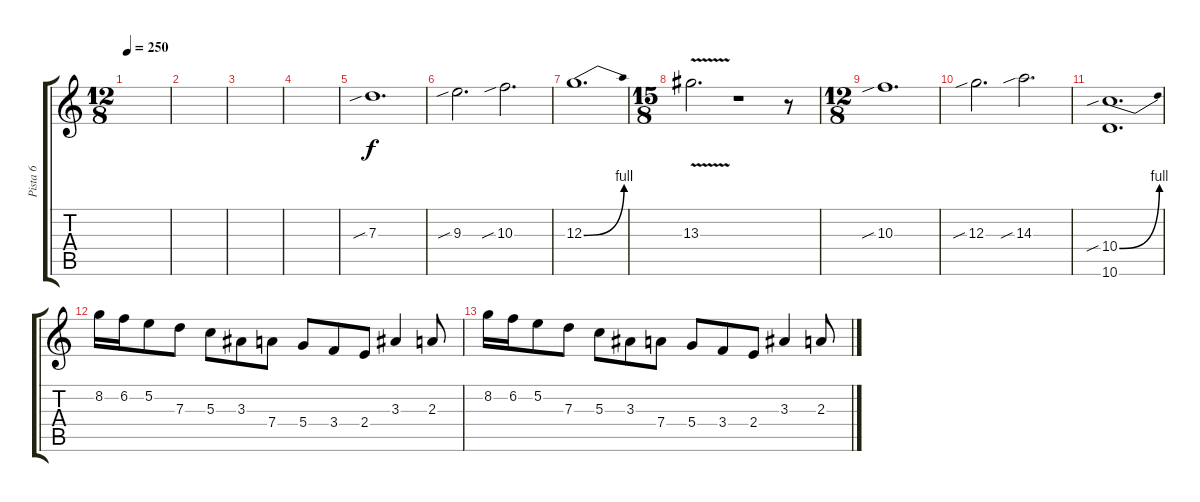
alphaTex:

\track ("Pista 6" "Pista 6") {instrument distortionguitar}
\staff {score tabs}
\tuning (E4 B3 G3 D3 A2 E2) {hide}
\ts (12 8)
\tempo 250
\clef g2
\ks c
|
|
|
|
7.3{sib}.1{d volume 6} |
9.3{sib}.2{d} 10.3{sib}.2{d} |
12.3{be (bend 0 0 60 4)}.1{d} |
\ts (15 8)
13.3{v}.2{d} r.1 r.8 |
\ts (12 8)
10.3{sib}.1{d} |
12.3{sib}.2{d} 14.3{sib}.2{d} |
(10.4{be (bend 0 0 60 4) sib} 10.6).1{d} |
8.2.16 6.2.16 5.2.8 7.3.8 5.3.8 3.3.8 7.4.8 5.4.8 3.4.8 2.4.8 3.3.4 2.3.8 |
8.2.16 6.2.16 5.2.8 7.3.8 5.3.8 3.3.8 7.4.8 5.4.8 3.4.8 2.4.8 3.3.4 2.3.8
